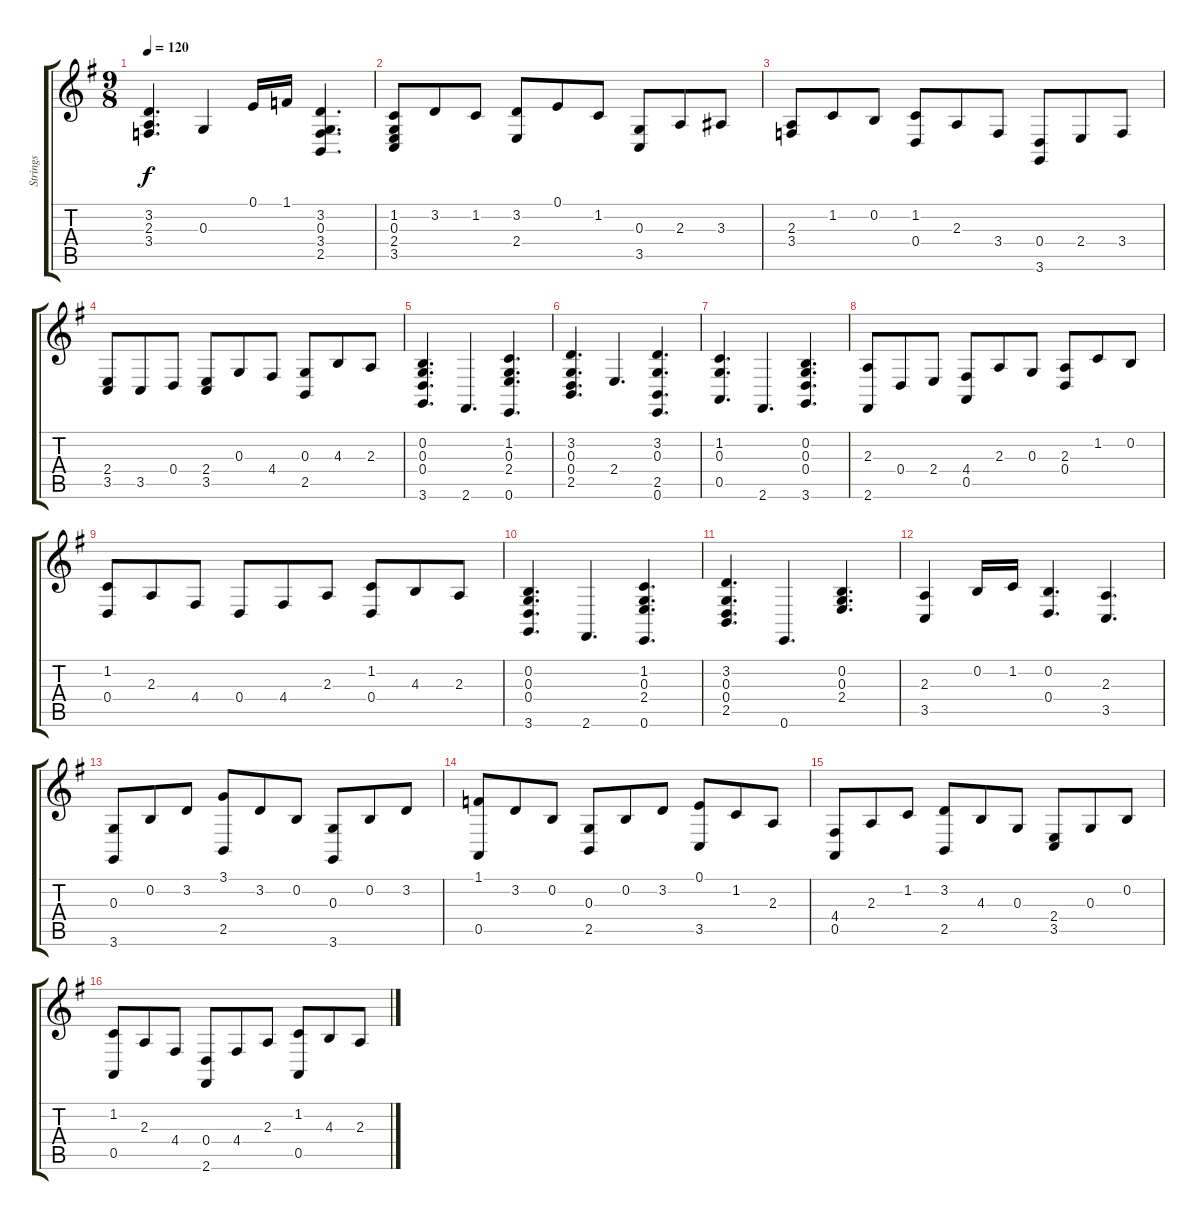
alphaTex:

\track ("Strings" "Strings") {instrument stringensemble1}
\staff {score tabs}
\tuning (E4 B3 G3 D3 A2 E2) {hide}
\ts (9 8)
\tempo 120
\clef g2
\ks g
(3.2 2.3 3.4).4{d dy f} 0.3.4 0.1.16 1.1.16 (3.2 0.3 3.4 2.5).4{d} |
(1.2 0.3 2.4 3.5).8 3.2.8 1.2.8 (3.2 2.4).8 0.1.8 1.2.8 (0.3 3.5).8 2.3.8 3.3.8 |
(2.3 3.4).8 1.2.8 0.2.8 (1.2 0.4).8 2.3.8 3.4.8 (0.4 3.6).8 2.4.8 3.4.8 |
(2.4 3.5).8 3.5.8 0.4.8 (2.4 3.5).8 0.3.8 4.4.8 (0.3 2.5).8 4.3.8 2.3.8 |
(0.2 0.3 0.4 3.6).4{d} 2.6.4{d} (1.2 0.3 2.4 0.6).4{d} |
(3.2 0.3 0.4 2.5).4{d} 2.4.4{d} (3.2 0.3 2.5 0.6).4{d} |
(1.2 0.3 0.5).4{d} 2.6.4{d} (0.2 0.3 0.4 3.6).4{d} |
(2.3 2.6).8 0.4.8 2.4.8 (4.4 0.5).8 2.3.8 0.3.8 (2.3 0.4).8 1.2.8 0.2.8 |
(1.2 0.4).8 2.3.8 4.4.8 0.4.8 4.4.8 2.3.8 (1.2 0.4).8 4.3.8 2.3.8 |
(0.2 0.3 0.4 3.6).4{d} 2.6.4{d} (1.2 0.3 2.4 0.6).4{d} |
(3.2 0.3 0.4 2.5).4{d} 0.6.4{d} (0.2 0.3 2.4).4{d} |
(2.3 3.5).4 0.2.16 1.2.16 (0.2 0.4).4{d} (2.3 3.5).4{d} |
(0.3 3.6).8 0.2.8 3.2.8 (3.1 2.5).8 3.2.8 0.2.8 (0.3 3.6).8 0.2.8 3.2.8 |
(1.1 0.5).8 3.2.8 0.2.8 (0.3 2.5).8 0.2.8 3.2.8 (0.1 3.5).8 1.2.8 2.3.8 |
(4.4 0.5).8 2.3.8 1.2.8 (3.2 2.5).8 4.3.8 0.3.8 (2.4 3.5).8 0.3.8 0.2.8 |
(1.2 0.5).8 2.3.8 4.4.8 (0.4 2.6).8 4.4.8 2.3.8 (1.2 0.5).8 4.3.8 2.3.8
